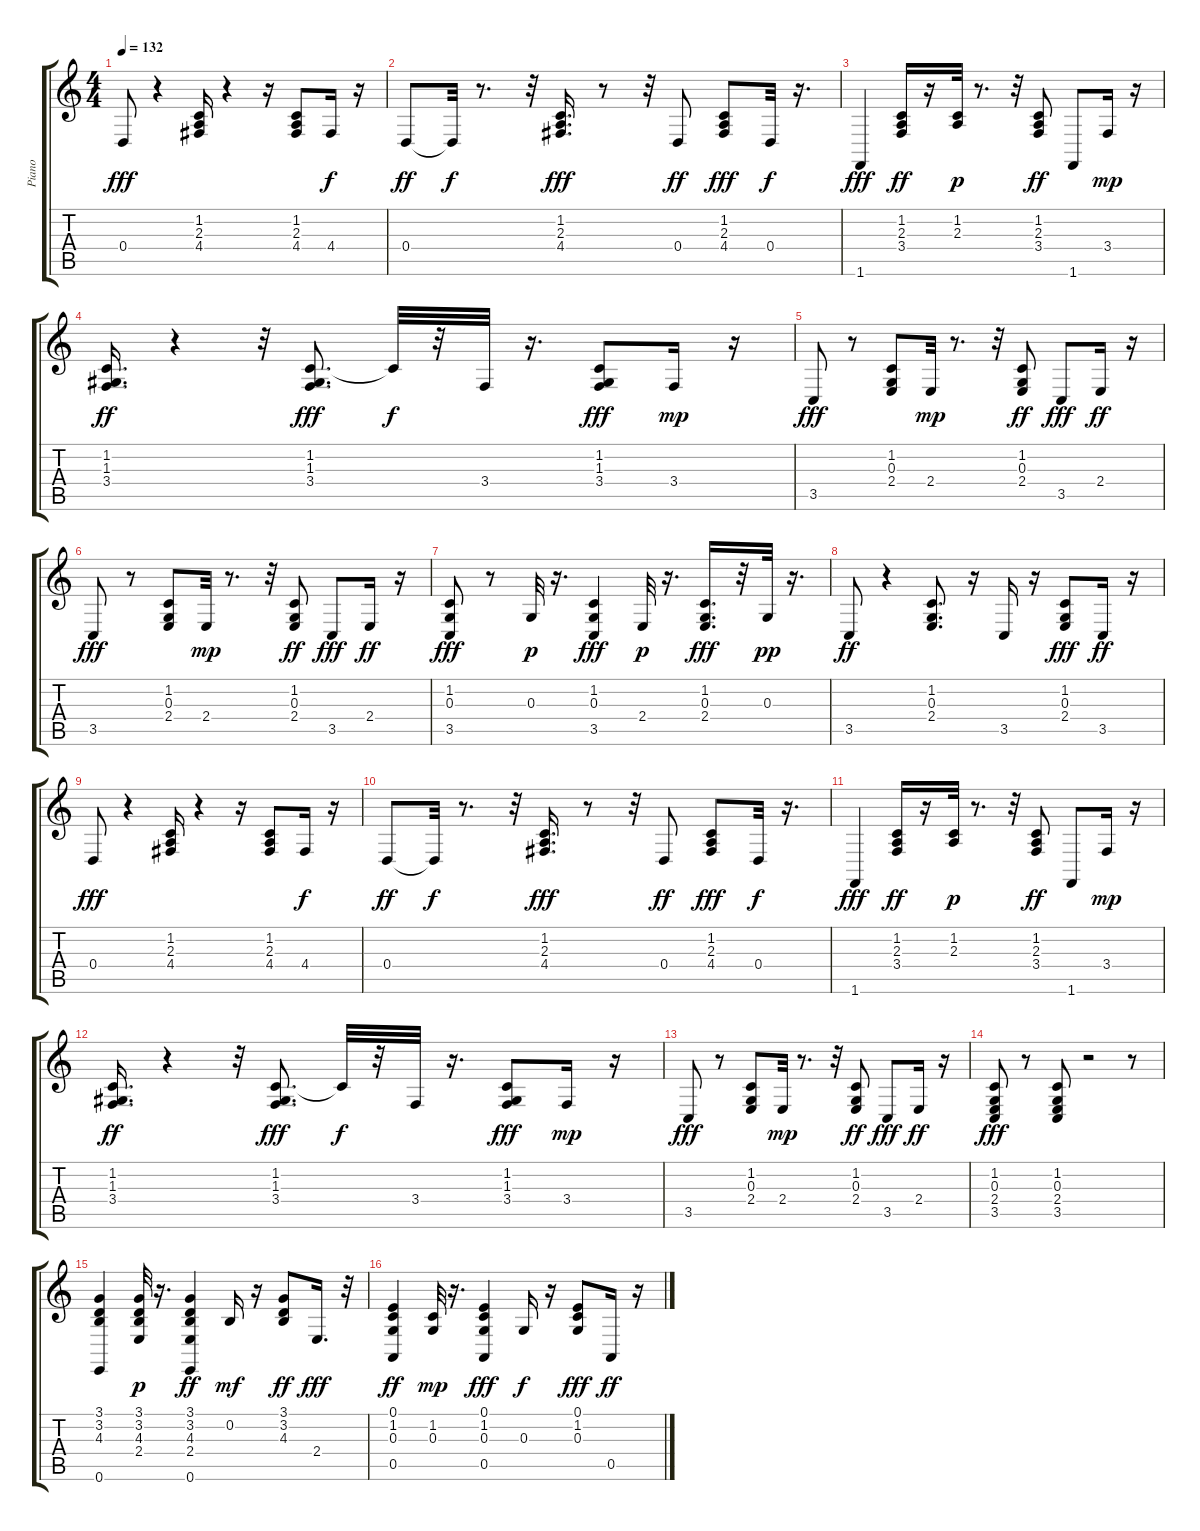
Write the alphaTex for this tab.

\track ("Piano" "Piano") {instrument acousticgrandpiano}
\staff {score tabs}
\tuning (E4 B3 G3 D3 A2 E2) {hide}
\ts (4 4)
\tempo 132
\clef g2
\ks c
0.4.8{dy fff} r.4 (1.2 2.3 4.4).16 r.4 r.16 (1.2 2.3 4.4).8 4.4.16{dy f} r.16 |
0.4.8{dy ff} 0.4{t}.32{dy f} r.8{d} r.32 (1.2 2.3 4.4).16{d dy fff} r.8 r.32 0.4.8{dy ff} (1.2 2.3 4.4).8{dy fff} 0.4.32{dy f} r.16{d} |
1.6.4{dy fff} (1.2 2.3 3.4).16{dy ff} r.16 (1.2 2.3).32{dy p} r.8{d} r.32 (1.2 2.3 3.4).8{dy ff} 1.6.8 3.4.16{dy mp} r.16 |
(1.2 1.3 3.4).16{d dy ff} r.4 r.32 (1.2 1.3 3.4).8{d dy fff} 1.2{t}.32{dy f} r.32 3.4.32 r.16{d} (1.2 1.3 3.4).8{dy fff} 3.4.16{dy mp} r.16 |
3.5.8{dy fff} r.8 (1.2 0.3 2.4).8 2.4.32{dy mp} r.8{d} r.32 (1.2 0.3 2.4).8{dy ff} 3.5.8{dy fff} 2.4.16{dy ff} r.16 |
3.5.8{dy fff} r.8 (1.2 0.3 2.4).8 2.4.32{dy mp} r.8{d} r.32 (1.2 0.3 2.4).8{dy ff} 3.5.8{dy fff} 2.4.16{dy ff} r.16 |
(1.2 0.3 3.5).8{dy fff} r.8 0.3.32{dy p} r.16{d} (1.2 0.3 3.5).4{dy fff} 2.4.32{dy p} r.16{d} (1.2 0.3 2.4).16{d dy fff} r.32 0.3.32{dy pp} r.16{d} |
3.5.8{dy ff} r.4 (1.2 0.3 2.4).8{d} r.16 3.5.16 r.16 (1.2 0.3 2.4).8{dy fff} 3.5.16{dy ff} r.16 |
0.4.8{dy fff} r.4 (1.2 2.3 4.4).16 r.4 r.16 (1.2 2.3 4.4).8 4.4.16{dy f} r.16 |
0.4.8{dy ff} 0.4{t}.32{dy f} r.8{d} r.32 (1.2 2.3 4.4).16{d dy fff} r.8 r.32 0.4.8{dy ff} (1.2 2.3 4.4).8{dy fff} 0.4.32{dy f} r.16{d} |
1.6.4{dy fff} (1.2 2.3 3.4).16{dy ff} r.16 (1.2 2.3).32{dy p} r.8{d} r.32 (1.2 2.3 3.4).8{dy ff} 1.6.8 3.4.16{dy mp} r.16 |
(1.2 1.3 3.4).16{d dy ff} r.4 r.32 (1.2 1.3 3.4).8{d dy fff} 1.2{t}.32{dy f} r.32 3.4.32 r.16{d} (1.2 1.3 3.4).8{dy fff} 3.4.16{dy mp} r.16 |
3.5.8{dy fff} r.8 (1.2 0.3 2.4).8 2.4.32{dy mp} r.8{d} r.32 (1.2 0.3 2.4).8{dy ff} 3.5.8{dy fff} 2.4.16{dy ff} r.16 |
(1.2 0.3 2.4 3.5).8{dy fff} r.8 (1.2 0.3 2.4 3.5).8 r.2 r.8 |
(3.1 3.2 4.3 0.6).4 (3.1 3.2 4.3 2.4).32{dy p} r.16{d} (3.1 3.2 4.3 2.4 0.6).4{dy ff} 0.2.16{dy mf} r.16 (3.1 3.2 4.3).8{dy ff} 2.4.16{d dy fff} r.32 |
(0.1 1.2 0.3 0.5).4{dy ff} (1.2 0.3).32{dy mp} r.16{d} (0.1 1.2 0.3 0.5).4{dy fff} 0.3.16{dy f} r.16 (0.1 1.2 0.3).8{dy fff} 0.5.16{dy ff} r.16
